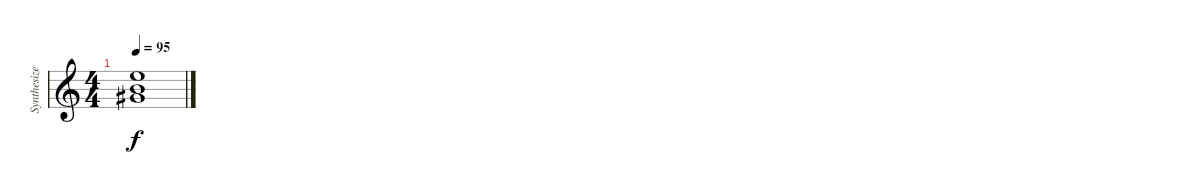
\track ("Synthesizer" "Synthesize") {instrument stringensemble1}
\staff {score}
\tuning (E4 B3 G3 D3 A2 E2 B1) {hide}
\ts (4 4)
\tempo 95
\clef g2
\ks c
(12.1{t} 12.2{t} 13.3{t}).1{dy f}
